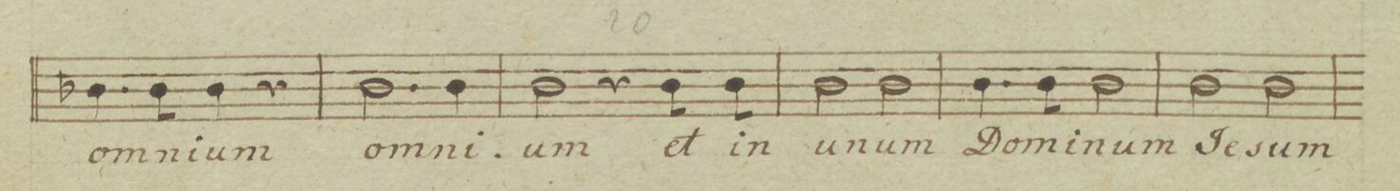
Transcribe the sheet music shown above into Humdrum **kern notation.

**kern	**text	**dynam
*I"Tenore	*	*
*clefC4	*	*
*k[b-e-a-]	*	*
*met(c)	*	*
*M4/4	*	*
4.A-X\	om-	.
8A-\	-ni-	.
4A-\	-um	.
4r	.	.
=19	=19	=19
2.A-\	om-	.
4A-\	-ni-	.
=20	=20	=20
2A-\	-um	.
4r	.	.
8A-\	et	.
8A-\	in	.
=21	=21	=21
2A-\	u-	.
2A-\	-num	.
=22	=22	=22
4.A-\	Do-	.
8A-\	-mi-	.
2A-\	-num	.
=23	=23	=23
2A-\	Je-	.
2A-\	-sum	.
=24	=24	=24
*-	*-	*-
